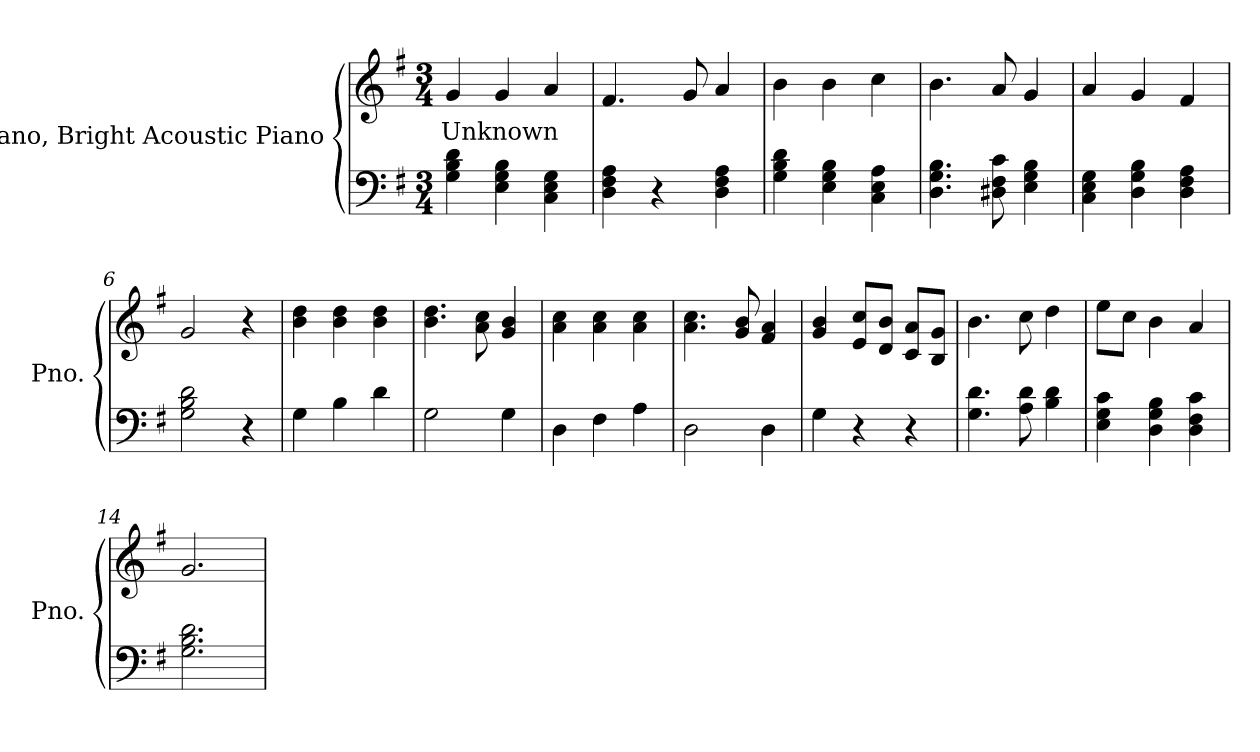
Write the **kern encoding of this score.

**kern	**kern	**text
*part2	*part1	*part1
*staff2	*staff1	*staff1
*I"Piano, Bright Acoustic Piano	*I"Piano, Bright Acoustic Piano	*
*I'Pno.	*I'Pno.	*
*clefF4	*clefG2	*
*k[f#]	*k[f#]	*
*M3/4	*M3/4	*
*MM90	*MM90	*
=1	=1	=1
!	!	!LO:LY:b
4G\ 4B\ 4d\	4g/	Unknown
4E\ 4G\ 4B\	4g/	.
4C\ 4E\ 4G\	4a/	.
=2	=2	=2
4D\ 4F#\ 4A\	4.f#/	.
4r	.	.
.	8g/	.
4D\ 4F#\ 4A\	4a/	.
=3	=3	=3
4G\ 4B\ 4d\	4b\	.
4E\ 4G\ 4B\	4b\	.
4C\ 4E\ 4A\	4cc\	.
=4	=4	=4
4.D\ 4.G\ 4.B\	4.b\	.
8D#X\ 8F#\ 8c\	8a/	.
4E\ 4G\ 4B\	4g/	.
=5	=5	=5
4C\ 4E\ 4G\	4a/	.
4D\ 4G\ 4B\	4g/	.
4D\ 4F#\ 4A\	4f#/	.
=6	=6	=6
2G\ 2B\ 2d\	2g/	.
4r	4r	.
!!LO:LB:g=z
=7	=7	=7
4G\	4b\ 4dd\	.
4B\	4b\ 4dd\	.
4d\	4b\ 4dd\	.
=8	=8	=8
2G\	4.b\ 4.dd\	.
.	8a\ 8cc\	.
4G\	4g/ 4b/	.
=9	=9	=9
4D\	4a\ 4cc\	.
4F#\	4a\ 4cc\	.
4A\	4a\ 4cc\	.
=10	=10	=10
2D\	4.a\ 4.cc\	.
.	8g/ 8b/	.
4D\	4f#/ 4a/	.
=11	=11	=11
4G\	4g/ 4b/	.
4r	8e/ 8cc/L	.
.	8d/ 8b/J	.
4r	8c/ 8a/L	.
.	8B/ 8g/J	.
=12	=12	=12
4.G\ 4.d\	4.b\	.
8A\ 8d\	8cc\	.
4B\ 4d\	4dd\	.
=13	=13	=13
4E\ 4G\ 4c\	8ee\L	.
.	8cc\J	.
4D\ 4G\ 4B\	4b\	.
4D\ 4F#\ 4c\	4a/	.
=14	=14	=14
2.G\ 2.B\ 2.d\	2.g/	.
=	=	=
*-	*-	*-
